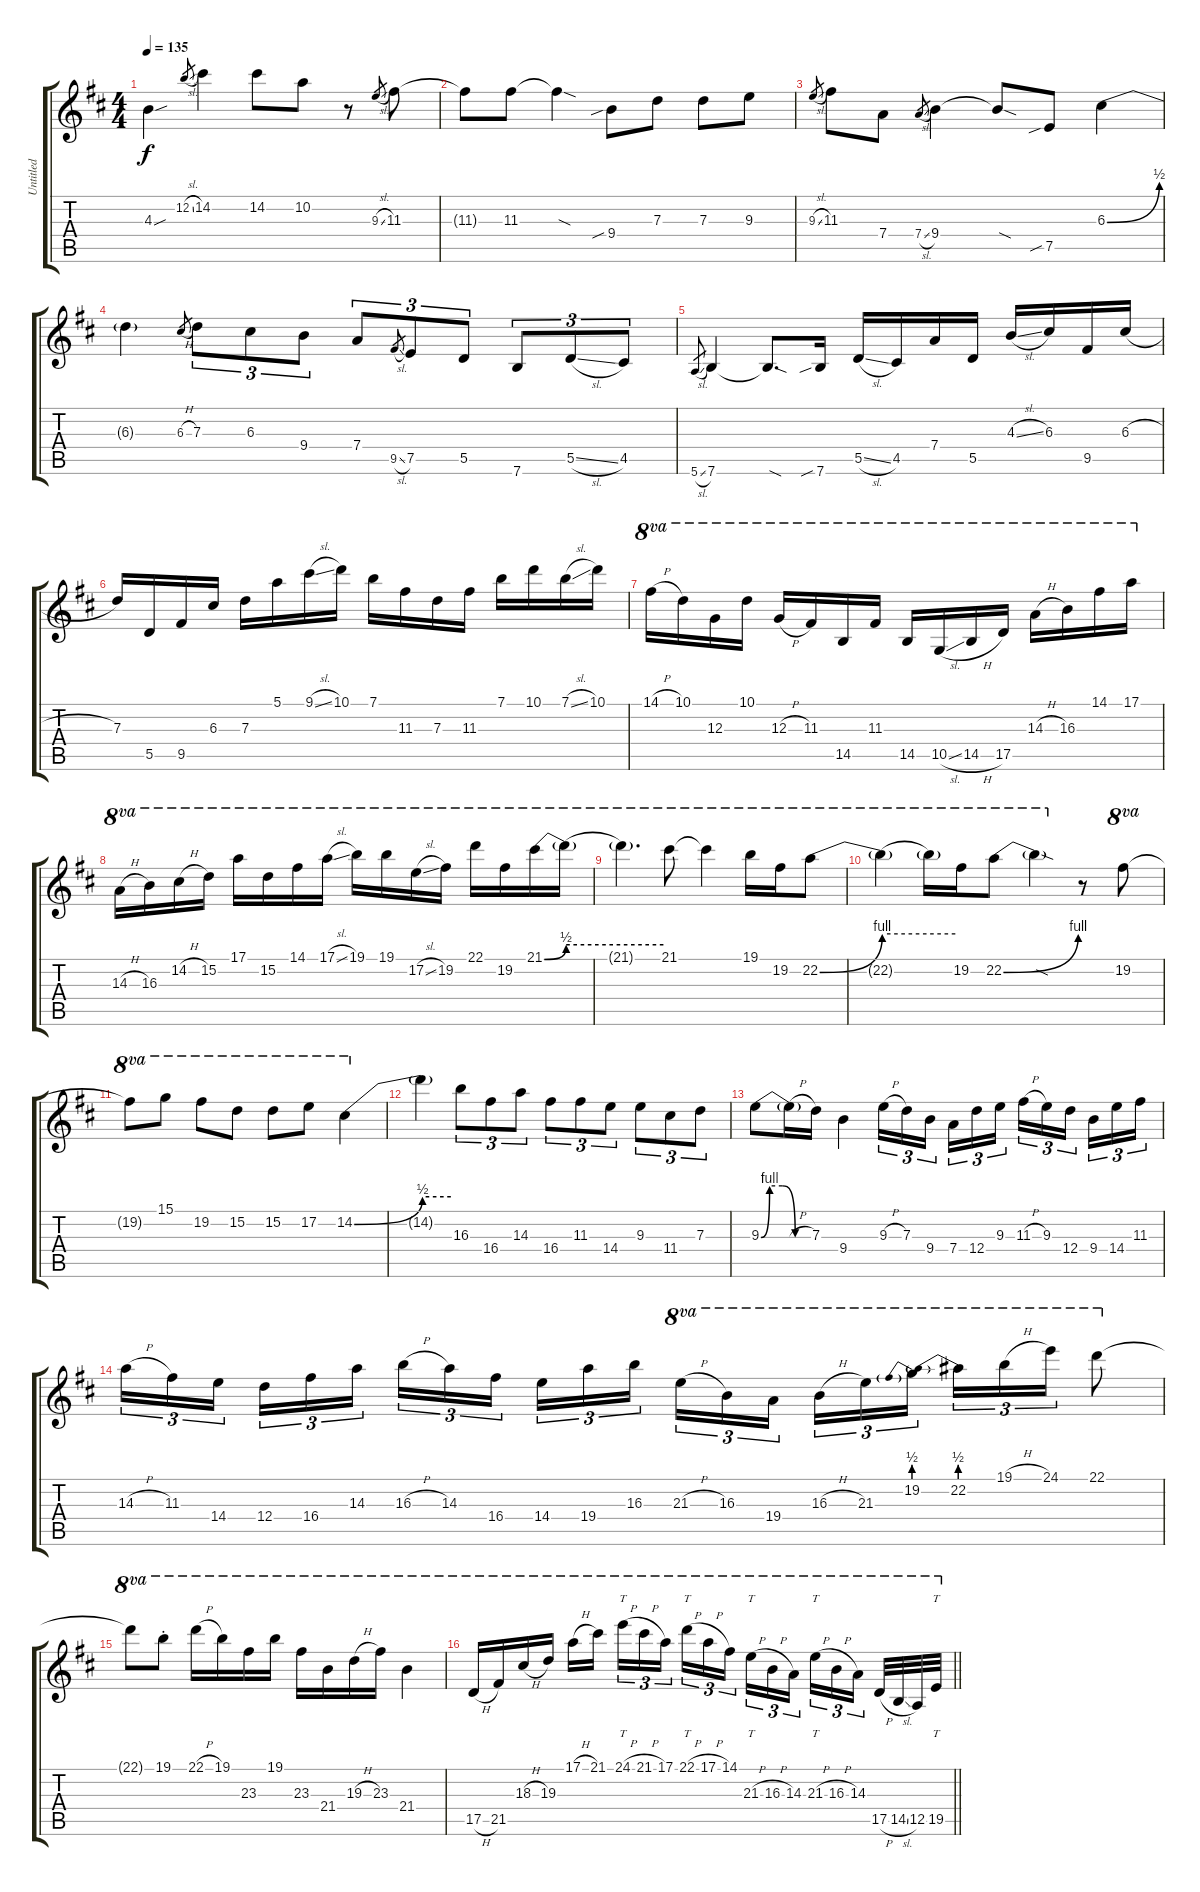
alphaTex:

\track ("Untitled" "Untitled") {instrument overdrivenguitar}
\staff {score tabs}
\tuning (E4 B3 G3 D3 A2 E2) {hide}
\ts (4 4)
\tempo 135
\clef g2
\ks d
4.3{sou t}.4{dy f} 12.2{sl}.8{gr} 14.2.4 14.2.8 10.2.8 r.8 9.3{sl}.8{gr} 11.3.8 |
11.3{t}.8 11.3.8 11.3{sod t}.4 9.4{sib}.8 7.3.8 7.3.8 9.3.8 |
9.3{sl}.8{gr} 11.3.8 7.4.8 7.4{sl}.8{gr} 9.4.4 9.4{sod t}.8 7.5{sib}.8 6.3{be (bend 0 0 60 2)}.4 |
6.3{t}.4 6.3{h}.8{gr} 7.3.8{tu (3 2)} 6.3.8{tu (3 2)} 9.4.8{tu (3 2)} 7.4.8{tu (3 2)} 9.5{sl}.8{gr} 7.5.8{tu (3 2)} 5.5.8{tu (3 2)} 7.6.8{tu (3 2)} 5.5{sl}.8{tu (3 2)} 4.5.8{tu (3 2)} |
5.6{sl}.8{gr} 7.6.4 7.6{sod t}.8{d} 7.6{sib}.16 5.5{sl}.16 4.5.16 7.4.16 5.5.16 4.3{sl}.16 6.3.16 9.5.16 6.3{h}.16 |
7.3.16 5.5.16 9.5.16 6.3.16 7.3.16 5.1.16 9.1{sl}.16 10.1.16 7.1.16 11.3.16 7.3.16 11.3.16 7.1.16 10.1.16 7.1{sl}.16 10.1.16 |
14.1{h}.16{ot 8va} 10.1.16{ot 8va} 12.3.16{ot 8va} 10.1.16{ot 8va} 12.3{h}.16{ot 8va} 11.3.16{ot 8va} 14.5.16{ot 8va} 11.3.16{ot 8va} 14.5.16{ot 8va} 10.5{sl}.16{ot 8va} 14.5{h}.16{ot 8va} 17.5.16{ot 8va} 14.3{h}.16{ot 8va} 16.3.16{ot 8va} 14.1.16{ot 8va} 17.1.16{ot 8va} |
14.3{h}.16{ot 8va} 16.3.16{ot 8va} 14.2{h}.16{ot 8va} 15.2.16{ot 8va} 17.1.16{ot 8va} 15.2.16{ot 8va} 14.1.16{ot 8va} 17.1{sl}.16{ot 8va} 19.1.16{ot 8va} 19.1.16{ot 8va} 17.2{sl}.16{ot 8va} 19.2.16{ot 8va} 22.1.16{ot 8va} 19.2.16{ot 8va} 21.1{be (bend 0 0 60 2)}.16{ot 8va} 21.1{be (hold 0 2 60 2) t}.16{ot 8va} |
21.1{t}.4{d ot 8va} 21.1.8{ot 8va} 21.1{t}.4{ot 8va} 19.1.16{ot 8va} 19.2.16{ot 8va} 22.2{be (bend 0 0 60 4)}.8{ot 8va} |
22.2{be (hold 0 4 60 4) t}.4{ot 8va} 22.2{t}.16{ot 8va} 19.2.16{ot 8va} 22.2{be (bend 0 0 60 4)}.8{ot 8va} 22.2{sod t}.4{ot 8va} r.8 19.2.8{ot 8va} |
19.2{t}.8{ot 8va} 15.1.8{ot 8va} 19.2.8{ot 8va} 15.2.8{ot 8va} 15.2.8{ot 8va} 17.2.8{ot 8va} 14.2{be (bend 0 0 60 2)}.4{ot 8va} |
14.2{be (hold 0 2 60 2) t}.4 16.3.8{tu (3 2)} 16.4.8{tu (3 2)} 14.3.8{tu (3 2)} 16.4.8{tu (3 2)} 11.3.8{tu (3 2)} 14.4.8{tu (3 2)} 9.3.8{tu (3 2)} 11.4.8{tu (3 2)} 7.3.8{tu (3 2)} |
9.3{be (custom 0 0 10 4 25 4 40 0 60 0)}.8 9.3{h t}.16 7.3.16 9.4.4 9.3{h}.16{tu (3 2)} 7.3.16{tu (3 2)} 9.4.16{tu (3 2) beam splitsecondary} 7.4.16{tu (3 2)} 12.4.16{tu (3 2)} 9.3.16{tu (3 2)} 11.3{h}.16{tu (3 2)} 9.3.16{tu (3 2)} 12.4.16{tu (3 2) beam splitsecondary} 9.4.16{tu (3 2)} 14.4.16{tu (3 2)} 11.3.16{tu (3 2)} |
14.3{h}.16{tu (3 2)} 11.3.16{tu (3 2)} 14.4.16{tu (3 2) beam splitsecondary} 12.4.16{tu (3 2)} 16.4.16{tu (3 2)} 14.3.16{tu (3 2)} 16.3{h}.16{tu (3 2)} 14.3.16{tu (3 2)} 16.4.16{tu (3 2) beam splitsecondary} 14.4.16{tu (3 2)} 19.4.16{tu (3 2)} 16.3.16{tu (3 2)} 21.3{h}.16{tu (3 2) ot 8va} 16.3.16{tu (3 2) ot 8va} 19.4.16{tu (3 2) ot 8va beam splitsecondary} 16.3{h}.16{tu (3 2) ot 8va} 21.3.16{tu (3 2) ot 8va} 19.2{be (prebend 0 2 60 2)}.16{tu (3 2) ot 8va} 22.2{be (prebend 0 2 60 2)}.16{tu (3 2) ot 8va} 19.1{h}.16{tu (3 2) ot 8va} 24.1.16{tu (3 2) ot 8va} 22.1.8{ot 8va} |
22.1{t}.8{ot 8va} 19.1{st}.8{ot 8va} 22.1{h}.16{ot 8va} 19.1.16{ot 8va} 23.3.16{ot 8va} 19.1.16{ot 8va} 23.3.16{ot 8va} 21.4.16{ot 8va} 19.3{h}.16{ot 8va} 23.3.16{ot 8va} 21.4.4{ot 8va} |
\barLineRight lightlight
17.5{h}.16{ot 8va} 21.5.16{ot 8va} 18.3{h}.16{ot 8va} 19.3.16{ot 8va} 17.1{h}.16{ot 8va} 21.1.16{ot 8va beam splitsecondary} 24.1{h}.16{tt tu (3 2) ot 8va} 21.1{h}.16{tu (3 2) ot 8va} 17.1.16{tu (3 2) ot 8va} 22.1{h}.16{tt tu (3 2) ot 8va} 17.1{h}.16{tu (3 2) ot 8va} 14.1.16{tu (3 2) ot 8va beam splitsecondary} 21.3{h}.16{tt tu (3 2) ot 8va} 16.3{h}.16{tu (3 2) ot 8va} 14.3.16{tu (3 2) ot 8va} 21.3{h}.16{tt tu (3 2) ot 8va} 16.3{h}.16{tu (3 2) ot 8va} 14.3.16{tu (3 2) ot 8va beam splitsecondary} 17.5{h}.32{ot 8va} 14.5{sl}.32{ot 8va} 12.5.32{ot 8va} 19.5{h}.32{tt ot 8va}
